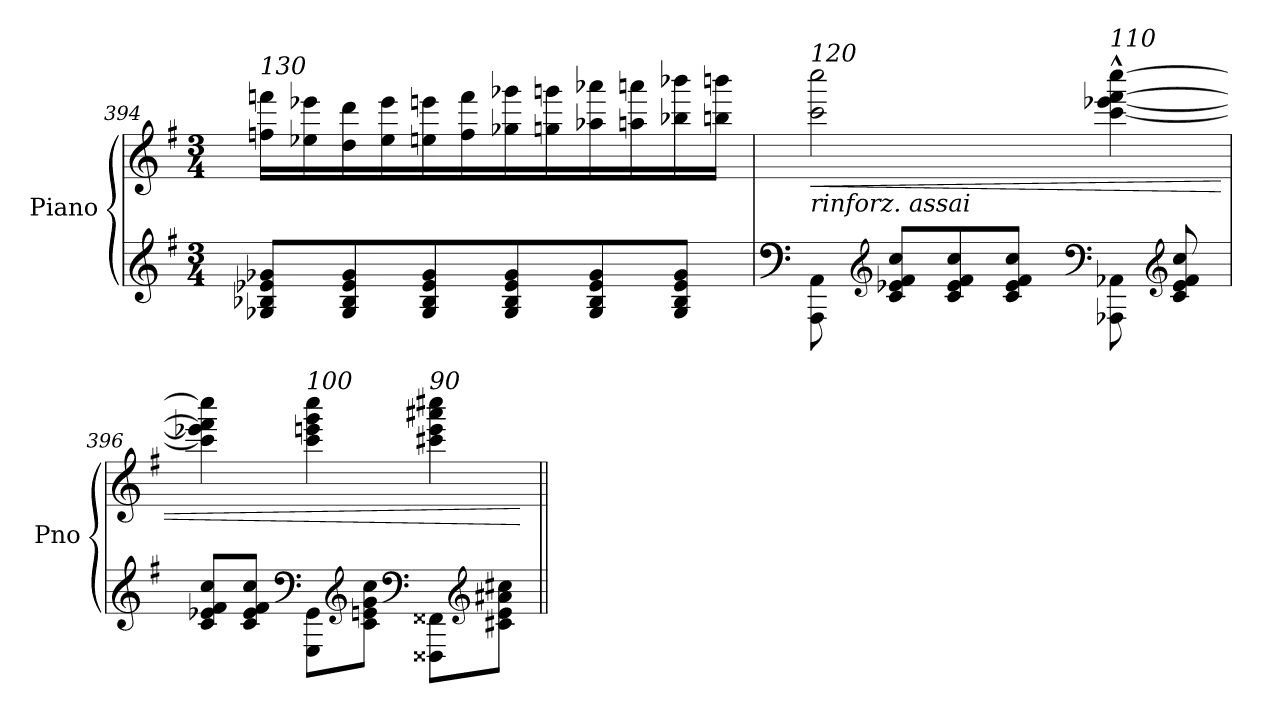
**kern	**kern	**dynam
*part1	*part1	*part1
*staff2	*staff1	*staff1/2
*I"Piano	*	*
*I'Pno	*	*
*clefG2	*clefG2	*
*k[f#]	*k[f#]	*
*M3/4	*M3/4	*
=394	=394	=394
!	!LO:TX:a:i:t=130	!
8G-X/ 8B-X/ 8e-X/ 8g-X/L	16ffn\ 16fffn\LL	.
.	16ee-X\ 16eee-X\	.
8G-/ 8B-/ 8e-/ 8g-/	16dd\ 16ddd\	.
.	16ee-\ 16eee-\	.
8G-/ 8B-/ 8e-/ 8g-/	16een\ 16eeen\	.
.	16ff\ 16fff\	.
8G-/ 8B-/ 8e-/ 8g-/	16gg-X\ 16ggg-X\	.
.	16ggn\ 16gggn\	.
8G-/ 8B-/ 8e-/ 8g-/	16aa-X\ 16aaa-X\	.
.	16aan\ 16aaan\	.
8G-/ 8B-/ 8e-/ 8g-/J	16bb-X\ 16bbb-X\	.
.	16bbn\ 16bbbn\JJ	.
=395	=395	=395
*clefF4	*	*
!	!LO:TX:a:i:t=120	!
!	!LO:TX:b:i:t=rinforz. assai	!
!	!	!LO:HP:b
8AAA\ 8AA\	2ccc\ 2cccc\	<
*clefG2	*	*
8c/ 8e-X/ 8f#/ 8cc/L	.	.
8c/ 8e-/ 8f#/ 8cc/	.	.
8c/ 8e-/ 8f#/ 8cc/J	.	.
*clefF4	*	*
!	!LO:TX:a:i:t=110	!
8AAA-X\ 8AA-X\	[4ccc\^^ [4eee-X\^^ [4fff#\^^ [4cccc\^^	.
*clefG2	*	*
8c/ 8e-/ 8f#/ 8cc/	.	.
!!LO:LB:g=z
=396	=396	=396
8c/ 8e-X/ 8f#/ 8cc/L	4ccc\] 4eee-X\] 4fff#\] 4cccc\]	.
8c/ 8e-/ 8f#/ 8cc/J	.	.
*clefF4	*	*
!	!LO:TX:a:i:t=100	!
8GGG\ 8GG\L	4ccc\ 4eeen\ 4ggg\ 4cccc\	.
*clefG2	*	*
8c\ 8en\ 8g\ 8cc\J	.	.
*clefF4	*	*
!	!LO:TX:a:i:t=90	!
8FFF##X\ 8FF##X\L	4ccc#X\ 4eee\ 4aaa#X\ 4cccc#X\	.
*clefG2	*	*
8c#X\ 8e\ 8a#X\ 8cc#X\J	.	.
.	.	[
=||	=||	=||
*-	*-	*-
